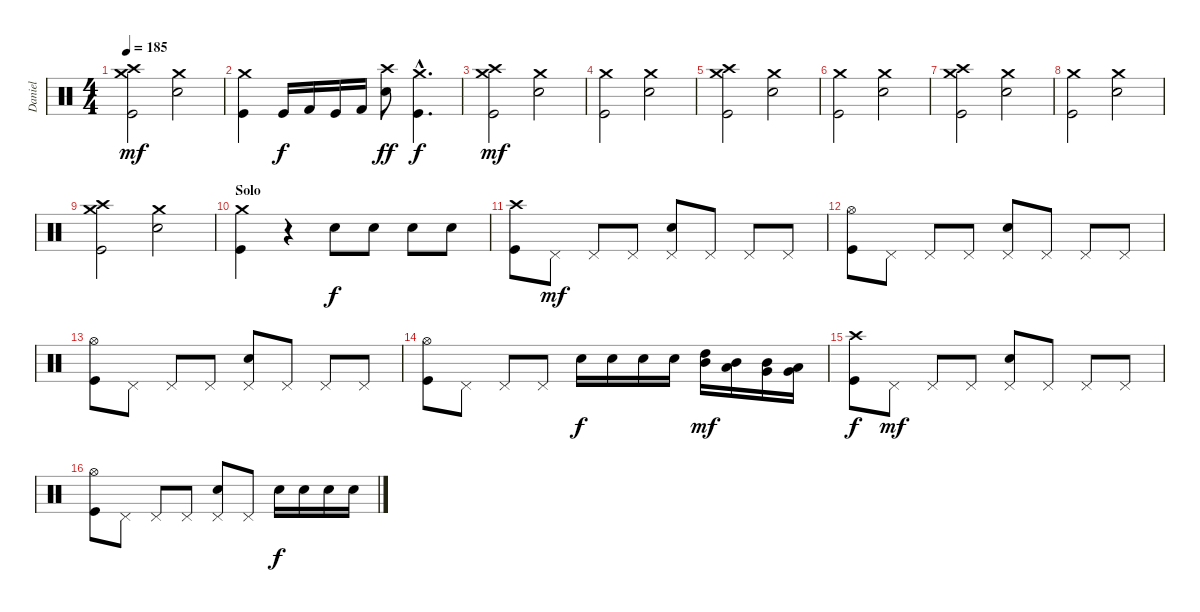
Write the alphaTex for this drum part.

\track ("Daniel" "Daniel") {instrument percussion}
\staff {score}
\articulation defaults
\ts (4 4)
\tempo 185
\clef neutral
\ks c
("Kick (hit)" "Crash medium (hit)" "Crash high (hit)").2{dy mf} ("Electric Snare (hit)" "Crash medium (hit)").2 |
("Kick (hit)" "Crash medium (hit)").4 "Kick (hit)".16{dy f} "Kick (hit) 2".16 "Kick (hit)".16 "Kick (hit) 2".16 ("Electric Snare (hit)" "Crash high (hit)").8{dy ff} ("Kick (hit)"{hac} "Crash medium (hit)"{hac}).4{d dy f} |
("Kick (hit)" "Crash medium (hit)" "Crash high (hit)").2{dy mf} ("Electric Snare (hit)" "Crash medium (hit)").2 |
("Kick (hit)" "Crash medium (hit)").2 ("Electric Snare (hit)" "Crash medium (hit)").2 |
("Kick (hit)" "Crash medium (hit)" "Crash high (hit)").2 ("Electric Snare (hit)" "Crash medium (hit)").2 |
("Kick (hit)" "Crash medium (hit)").2 ("Electric Snare (hit)" "Crash medium (hit)").2 |
("Kick (hit)" "Crash medium (hit)" "Crash high (hit)").2 ("Electric Snare (hit)" "Crash medium (hit)").2 |
("Kick (hit)" "Crash medium (hit)").2 ("Electric Snare (hit)" "Crash medium (hit)").2 |
("Kick (hit)" "Crash medium (hit)" "Crash high (hit)").2 ("Electric Snare (hit)" "Crash medium (hit)").2 |
\section ("" "Solo")
("Kick (hit)" "Crash medium (hit)").4 r.4 "Electric Snare (hit)".8{dy f} "Electric Snare (hit)".8 "Electric Snare (hit)".8 "Electric Snare (hit)".8 |
("Kick (hit)" "Crash high (hit)").8 "Pedal Hi-Hat (hit)".8{dy mf} "Pedal Hi-Hat (hit)".8 "Pedal Hi-Hat (hit)".8 ("Electric Snare (hit)" "Pedal Hi-Hat (hit)").8 "Pedal Hi-Hat (hit)".8 "Pedal Hi-Hat (hit)".8 "Pedal Hi-Hat (hit)".8 |
("Kick (hit)" "Hi-Hat (open)").8 "Pedal Hi-Hat (hit)".8 "Pedal Hi-Hat (hit)".8 "Pedal Hi-Hat (hit)".8 ("Electric Snare (hit)" "Pedal Hi-Hat (hit)").8 "Pedal Hi-Hat (hit)".8 "Pedal Hi-Hat (hit)".8 "Pedal Hi-Hat (hit)".8 |
("Kick (hit)" "Hi-Hat (open)").8 "Pedal Hi-Hat (hit)".8 "Pedal Hi-Hat (hit)".8 "Pedal Hi-Hat (hit)".8 ("Electric Snare (hit)" "Pedal Hi-Hat (hit)").8 "Pedal Hi-Hat (hit)".8 "Pedal Hi-Hat (hit)".8 "Pedal Hi-Hat (hit)".8 |
("Kick (hit)" "Hi-Hat (open)").8 "Pedal Hi-Hat (hit)".8 "Pedal Hi-Hat (hit)".8 "Pedal Hi-Hat (hit)".8 "Electric Snare (hit)".16{dy f} "Electric Snare (hit)".16 "Electric Snare (hit)".16 "Electric Snare (hit)".16 ("Mid Tom (hit)" "High Tom (hit)").16{dy mf} ("Low Tom (hit)" "Mid Tom (hit)").16 ("Very Low Tom (hit)" "Mid Tom (hit)").16 ("Very Low Tom (hit)" "Low Tom (hit)").16 |
("Kick (hit)" "Crash high (hit)").8{dy f} "Pedal Hi-Hat (hit)".8{dy mf} "Pedal Hi-Hat (hit)".8 "Pedal Hi-Hat (hit)".8 ("Electric Snare (hit)" "Pedal Hi-Hat (hit)").8 "Pedal Hi-Hat (hit)".8 "Pedal Hi-Hat (hit)".8 "Pedal Hi-Hat (hit)".8 |
("Kick (hit)" "Hi-Hat (open)").8 "Pedal Hi-Hat (hit)".8 "Pedal Hi-Hat (hit)".8 "Pedal Hi-Hat (hit)".8 ("Electric Snare (hit)" "Pedal Hi-Hat (hit)").8 "Pedal Hi-Hat (hit)".8 "Electric Snare (hit)".16{dy f} "Electric Snare (hit)".16 "Electric Snare (hit)".16 "Electric Snare (hit)".16
